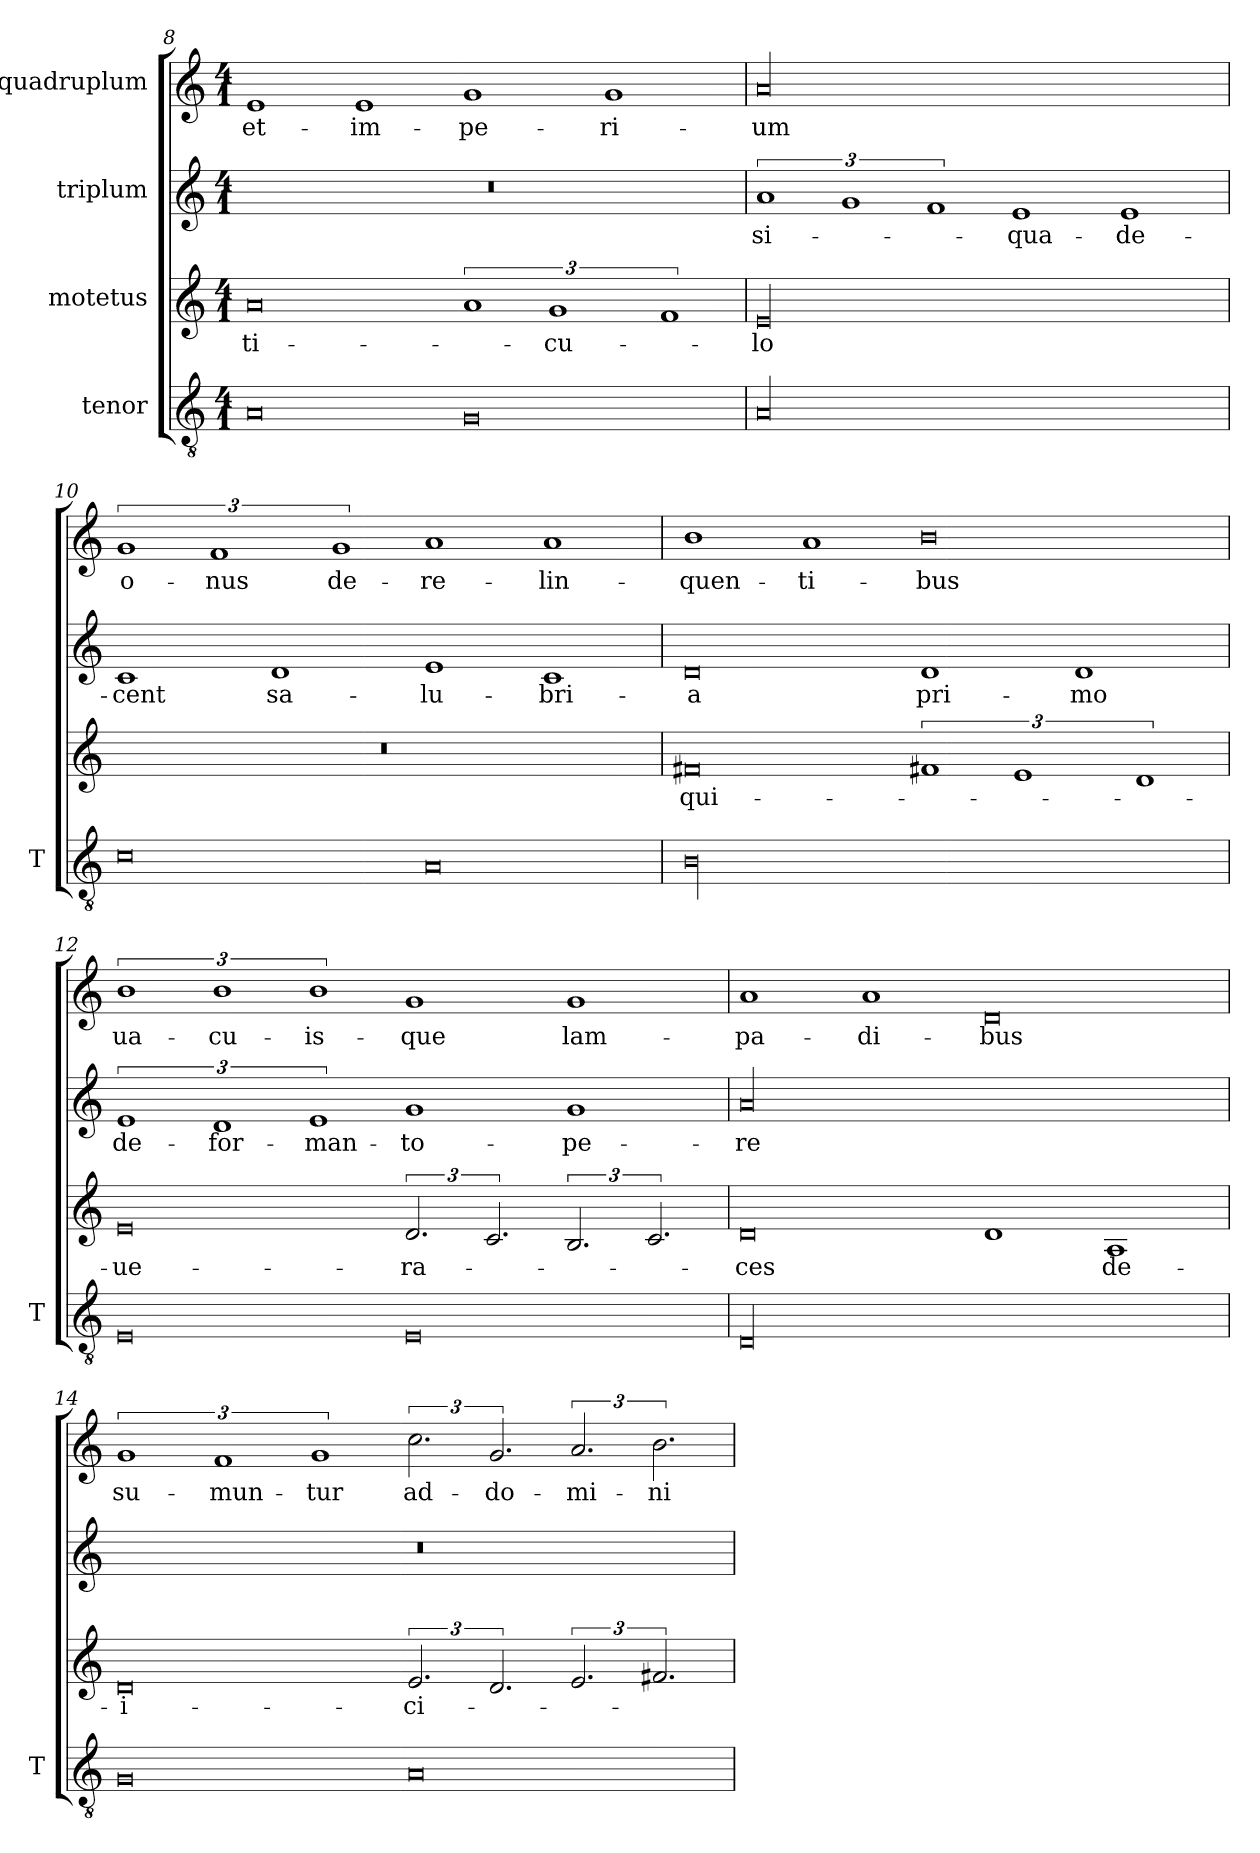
**kern	**kern	**text	**kern	**text	**kern	**text
*part4	*part3	*part3	*part2	*part2	*part1	*part1
*staff4	*staff3	*staff3	*staff2	*staff2	*staff1	*staff1
*I"tenor	*I"motetus	*	*I"triplum	*	*I"quadruplum	*
*I'T	*	*	*	*	*	*
!!LO:PB:g=z
*clefGv2	*clefG2	*	*clefG2	*	*clefG2	*
*k[]	*k[]	*	*k[]	*	*k[]	*
*C:	*C:	*	*C:	*	*C:	*
*M4/1	*M4/1	*	*M4/1	*	*M4/1	*
=8	=8	=8	=8	=8	=8	=8
0A/	0a/	-ti-	00r	.	1e/	et-
.	.	.	.	.	1e/	im-
0G/	3%2a/	.	.	.	1g/	-pe-
.	3%2g/	-cu-	.	.	.	.
.	.	.	.	.	1g/	-ri-
.	3%2f/	.	.	.	.	.
=9	=9	=9	=9	=9	=9	=9
00A/	00e/	-lo	3%2a/	si-	00a/	-um
.	.	.	3%2g/	.	.	.
.	.	.	3%2f/	.	.	.
.	.	.	1e/	qua-	.	.
.	.	.	1e/	de-	.	.
=10	=10	=10	=10	=10	=10	=10
0c\	00r	.	1c/	-cent	3%2g/	o-
.	.	.	.	.	3%2f/	-nus
.	.	.	1d/	sa-	.	.
.	.	.	.	.	3%2g/	de-
0A/	.	.	1e/	-lu-	1a/	-re-
.	.	.	1c/	-bri-	1a/	-lin-
=11	=11	=11	=11	=11	=11	=11
00B\	0f#X/	qui-	0d/	-a	1b\	-quen-
.	.	.	.	.	1a/	-ti-
.	3%2f#X/	.	1d/	pri-	0b\	-bus
.	3%2e/	.	.	.	.	.
.	.	.	1d/	-mo	.	.
.	3%2d/	.	.	.	.	.
=12	=12	=12	=12	=12	=12	=12
0E/	0e/	ue-	3%2e/	de-	3%2b\	ua-
.	.	.	3%2d/	for-	3%2b\	-cu-
.	.	.	3%2e/	-man-	3%2b\	-is-
0E/	3.d/	-ra-	1g/	-to-	1g/	-que
.	3.c/	.	.	.	.	.
.	3.B/	.	1g/	-pe-	1g/	lam-
.	3.c/	.	.	.	.	.
=13	=13	=13	=13	=13	=13	=13
00D/	0d/	-ces	00a/	-re	1a/	-pa-
.	.	.	.	.	1a/	-di-
.	1d/	.	.	.	0d/	-bus
.	1A/	de-	.	.	.	.
=14	=14	=14	=14	=14	=14	=14
0G/	0d/	-i-	00r	.	3%2g/	su-
.	.	.	.	.	3%2f/	-mun-
.	.	.	.	.	3%2g/	-tur
0A/	3.e/	-ci-	.	.	3.cc\	ad-
.	3.d/	.	.	.	3.g/	do-
.	3.e/	.	.	.	3.a/	-mi-
.	3.f#X/	.	.	.	3.b\	-ni-
=	=	=	=	=	=	=
*-	*-	*-	*-	*-	*-	*-
